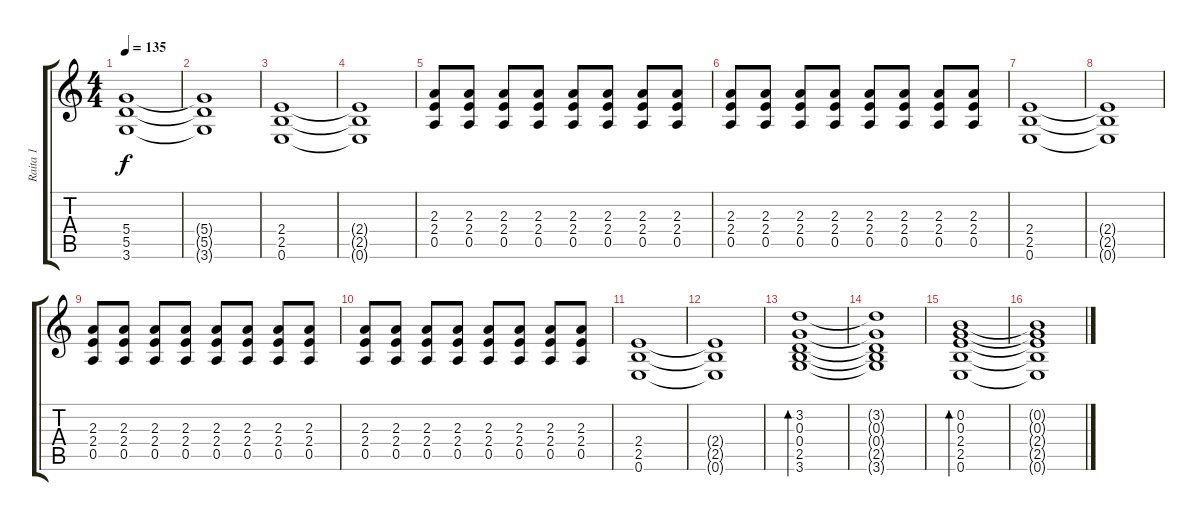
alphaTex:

\track ("Raita 1" "Raita 1") {instrument distortionguitar}
\staff {score tabs}
\tuning (E4 B3 G3 D3 A2 E2) {hide}
\ts (4 4)
\tempo 135
\clef g2
\ks c
(5.4 5.5 3.6).1{dy f} |
(5.4{t} 5.5{t} 3.6{t}).1 |
(2.4 2.5 0.6).1 |
(2.4{t} 2.5{t} 0.6{t}).1 |
(2.3 2.4 0.5).8 (2.3 2.4 0.5).8 (2.3 2.4 0.5).8 (2.3 2.4 0.5).8 (2.3 2.4 0.5).8 (2.3 2.4 0.5).8 (2.3 2.4 0.5).8 (2.3 2.4 0.5).8 |
(2.3 2.4 0.5).8 (2.3 2.4 0.5).8 (2.3 2.4 0.5).8 (2.3 2.4 0.5).8 (2.3 2.4 0.5).8 (2.3 2.4 0.5).8 (2.3 2.4 0.5).8 (2.3 2.4 0.5).8 |
(2.4 2.5 0.6).1 |
(2.4{t} 2.5{t} 0.6{t}).1 |
(2.3 2.4 0.5).8 (2.3 2.4 0.5).8 (2.3 2.4 0.5).8 (2.3 2.4 0.5).8 (2.3 2.4 0.5).8 (2.3 2.4 0.5).8 (2.3 2.4 0.5).8 (2.3 2.4 0.5).8 |
(2.3 2.4 0.5).8 (2.3 2.4 0.5).8 (2.3 2.4 0.5).8 (2.3 2.4 0.5).8 (2.3 2.4 0.5).8 (2.3 2.4 0.5).8 (2.3 2.4 0.5).8 (2.3 2.4 0.5).8 |
(2.4 2.5 0.6).1 |
(2.4{t} 2.5{t} 0.6{t}).1 |
(3.2 0.3 0.4 2.5 3.6).1{bd 240 instrument electricguitarclean} |
(3.2{t} 0.3{t} 0.4{t} 2.5{t} 3.6{t}).1 |
(0.2 0.3 2.4 2.5 0.6).1{bd 240} |
(0.2{t} 0.3{t} 2.4{t} 2.5{t} 0.6{t}).1
